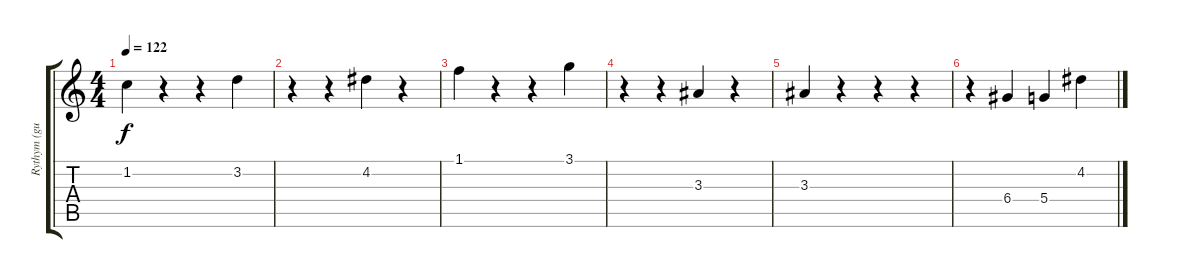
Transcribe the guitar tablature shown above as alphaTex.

\track ("Rythym (guitar)" "Rythym (gu") {instrument electricguitarjazz}
\staff {score tabs}
\tuning (E4 B3 G3 D3 A2 E2) {hide}
\ts (4 4)
\tempo 122
\clef g2
\ks c
1.2.4{dy f} r.4 r.4 3.2.4 |
r.4 r.4 4.2.4 r.4 |
1.1.4 r.4 r.4 3.1.4 |
r.4 r.4 3.3.4 r.4 |
3.3.4 r.4 r.4 r.4 |
r.4 6.4.4 5.4.4 4.2.4
